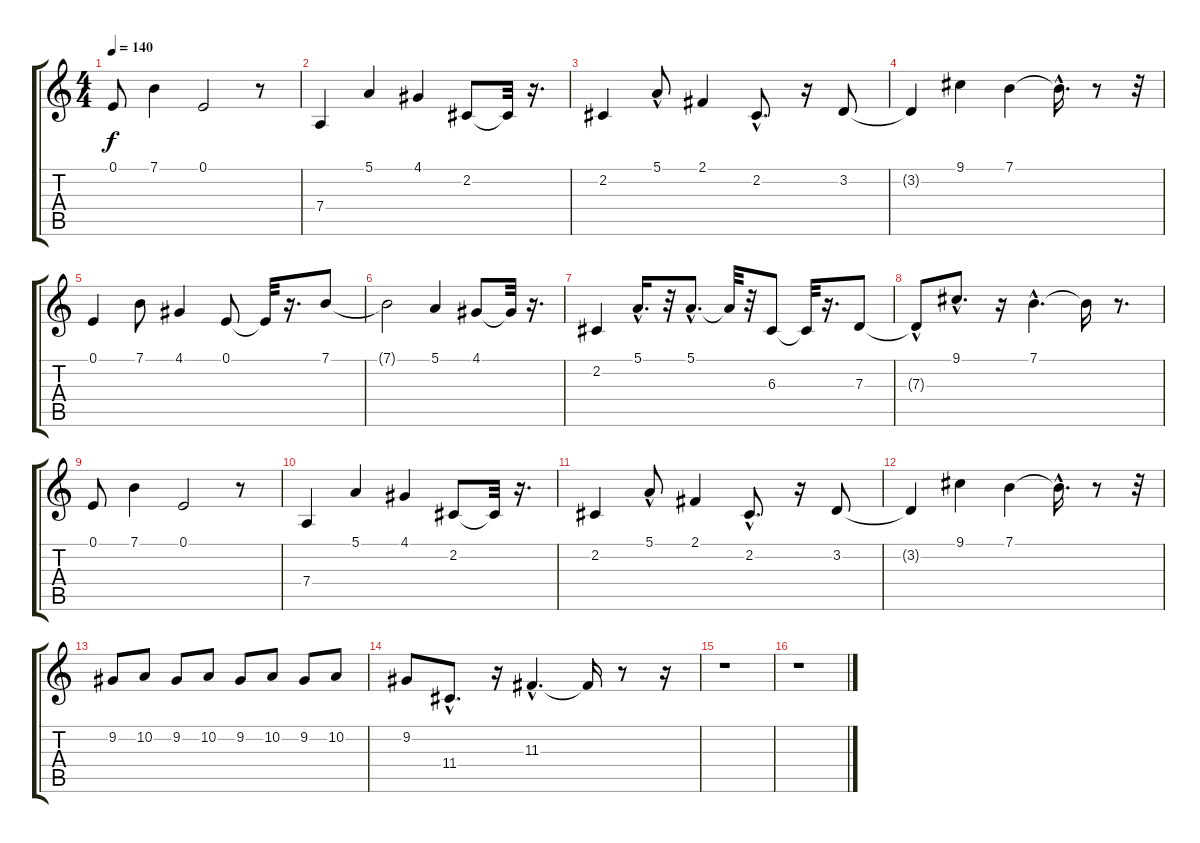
\track "" {instrument synthvoice}
\staff {score tabs}
\tuning (E4 B3 G3 D3 A2 E2) {hide}
\ts (4 4)
\tempo 140
\clef g2
\ks c
0.1.8{dy f} 7.1.4 0.1.2 r.8 |
7.4.4 5.1.4 4.1.4 2.2.8 2.2{t}.32 r.16{d} |
2.2.4 5.1{hac}.8 2.1.4 2.2{hac}.8{d} r.16 3.2.8 |
3.2{t}.4 9.1.4 7.1.4 7.1{hac t}.16{d} r.8 r.32 |
0.1.4 7.1.8 4.1.4 0.1.8 0.1{t}.32 r.16{d} 7.1.8 |
7.1{t}.2 5.1.4 4.1.8 4.1{t}.32 r.16{d} |
2.2.4 5.1{hac}.16{d} r.32 5.1{hac}.8{d} 5.1{t}.32 r.32 6.3.8 6.3{t}.32 r.16{d} 7.3.8 |
7.3{hac t}.8 9.1{hac}.8{d} r.16 7.1{hac}.4{d} 7.1{t}.16 r.8{d} |
0.1.8 7.1.4 0.1.2 r.8 |
7.4.4 5.1.4 4.1.4 2.2.8 2.2{t}.32 r.16{d} |
2.2.4 5.1{hac}.8 2.1.4 2.2{hac}.8{d} r.16 3.2.8 |
3.2{t}.4 9.1.4 7.1.4 7.1{hac t}.16{d} r.8 r.32 |
9.2.8 10.2.8 9.2.8 10.2.8 9.2.8 10.2.8 9.2.8 10.2.8 |
9.2.8 11.4{hac}.8{d} r.16 11.3{hac}.4{d} 11.3{t}.16 r.8 r.16 |
r.1 |
r.1
